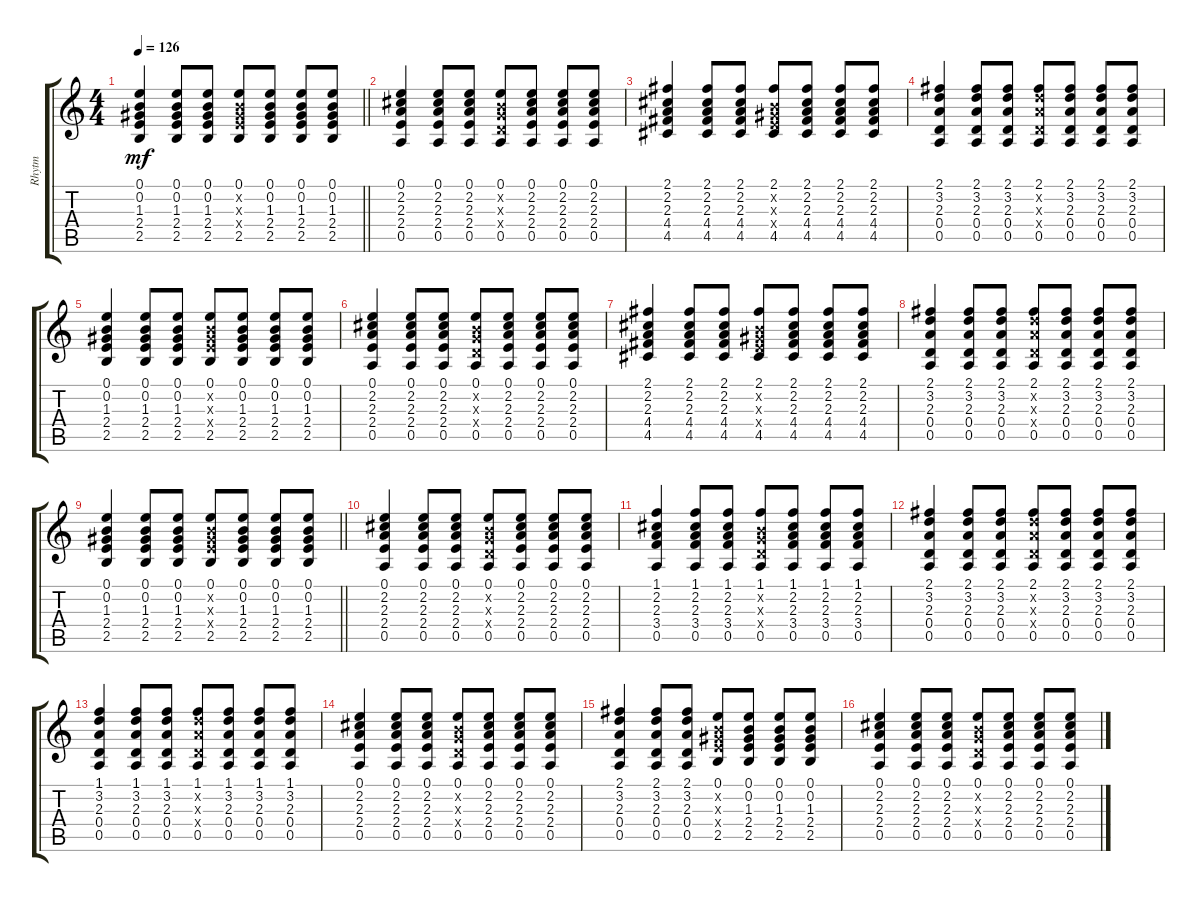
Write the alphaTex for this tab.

\track ("Rhytm" "Rhytm") {instrument electricguitarjazz}
\staff {score tabs}
\tuning (E4 B3 G3 D3 A2 E2) {hide}
\ts (4 4)
\tempo 126
\clef g2
\barLineRight lightlight
\ks c
(0.1 0.2 1.3 2.4 2.5).4{dy mf} (0.1 0.2 1.3 2.4 2.5).8 (0.1 0.2 1.3 2.4 2.5).8 (0.1 0.2{x} 1.3{x} 2.4{x} 2.5).8 (0.1 0.2 1.3 2.4 2.5).8 (0.1 0.2 1.3 2.4 2.5).8 (0.1 0.2 1.3 2.4 2.5).8 |
\section ("" "")
(0.1 2.2 2.3 2.4 0.5).4 (0.1 2.2 2.3 2.4 0.5).8 (0.1 2.2 2.3 2.4 0.5).8 (0.1 0.2{x} 0.3{x} 0.4{x} 0.5).8 (0.1 2.2 2.3 2.4 0.5).8 (0.1 2.2 2.3 2.4 0.5).8 (0.1 2.2 2.3 2.4 0.5).8 |
(2.1 2.2 2.3 4.4 4.5).4 (2.1 2.2 2.3 4.4 4.5).8 (2.1 2.2 2.3 4.4 4.5).8 (2.1 0.2{x} 1.3{x} 2.4{x} 4.5).8 (2.1 2.2 2.3 4.4 4.5).8 (2.1 2.2 2.3 4.4 4.5).8 (2.1 2.2 2.3 4.4 4.5).8 |
(2.1 3.2 2.3 0.4 0.5).4 (2.1 3.2 2.3 0.4 0.5).8 (2.1 3.2 2.3 0.4 0.5).8 (2.1 3.2{x} 2.3{x} 0.4{x} 0.5).8 (2.1 3.2 2.3 0.4 0.5).8 (2.1 3.2 2.3 0.4 0.5).8 (2.1 3.2 2.3 0.4 0.5).8 |
(0.1 0.2 1.3 2.4 2.5).4 (0.1 0.2 1.3 2.4 2.5).8 (0.1 0.2 1.3 2.4 2.5).8 (0.1 0.2{x} 1.3{x} 2.4{x} 2.5).8 (0.1 0.2 1.3 2.4 2.5).8 (0.1 0.2 1.3 2.4 2.5).8 (0.1 0.2 1.3 2.4 2.5).8 |
(0.1 2.2 2.3 2.4 0.5).4 (0.1 2.2 2.3 2.4 0.5).8 (0.1 2.2 2.3 2.4 0.5).8 (0.1 0.2{x} 0.3{x} 0.4{x} 0.5).8 (0.1 2.2 2.3 2.4 0.5).8 (0.1 2.2 2.3 2.4 0.5).8 (0.1 2.2 2.3 2.4 0.5).8 |
(2.1 2.2 2.3 4.4 4.5).4 (2.1 2.2 2.3 4.4 4.5).8 (2.1 2.2 2.3 4.4 4.5).8 (2.1 0.2{x} 1.3{x} 2.4{x} 4.5).8 (2.1 2.2 2.3 4.4 4.5).8 (2.1 2.2 2.3 4.4 4.5).8 (2.1 2.2 2.3 4.4 4.5).8 |
(2.1 3.2 2.3 0.4 0.5).4 (2.1 3.2 2.3 0.4 0.5).8 (2.1 3.2 2.3 0.4 0.5).8 (2.1 3.2{x} 2.3{x} 0.4{x} 0.5).8 (2.1 3.2 2.3 0.4 0.5).8 (2.1 3.2 2.3 0.4 0.5).8 (2.1 3.2 2.3 0.4 0.5).8 |
\barLineRight lightlight
(0.1 0.2 1.3 2.4 2.5).4 (0.1 0.2 1.3 2.4 2.5).8 (0.1 0.2 1.3 2.4 2.5).8 (0.1 0.2{x} 1.3{x} 2.4{x} 2.5).8 (0.1 0.2 1.3 2.4 2.5).8 (0.1 0.2 1.3 2.4 2.5).8 (0.1 0.2 1.3 2.4 2.5).8 |
\section ("" "")
(0.1 2.2 2.3 2.4 0.5).4 (0.1 2.2 2.3 2.4 0.5).8 (0.1 2.2 2.3 2.4 0.5).8 (0.1 0.2{x} 0.3{x} 0.4{x} 0.5).8 (0.1 2.2 2.3 2.4 0.5).8 (0.1 2.2 2.3 2.4 0.5).8 (0.1 2.2 2.3 2.4 0.5).8 |
(1.1 2.2 2.3 3.4 0.5).4 (1.1 2.2 2.3 3.4 0.5).8 (1.1 2.2 2.3 3.4 0.5).8 (1.1 0.2{x} 0.3{x} 0.4{x} 0.5).8 (1.1 2.2 2.3 3.4 0.5).8 (1.1 2.2 2.3 3.4 0.5).8 (1.1 2.2 2.3 3.4 0.5).8 |
(2.1 3.2 2.3 0.4 0.5).4 (2.1 3.2 2.3 0.4 0.5).8 (2.1 3.2 2.3 0.4 0.5).8 (2.1 3.2{x} 2.3{x} 0.4{x} 0.5).8 (2.1 3.2 2.3 0.4 0.5).8 (2.1 3.2 2.3 0.4 0.5).8 (2.1 3.2 2.3 0.4 0.5).8 |
(1.1 3.2 2.3 0.4 0.5).4 (1.1 3.2 2.3 0.4 0.5).8 (1.1 3.2 2.3 0.4 0.5).8 (1.1 3.2{x} 2.3{x} 0.4{x} 0.5).8 (1.1 3.2 2.3 0.4 0.5).8 (1.1 3.2 2.3 0.4 0.5).8 (1.1 3.2 2.3 0.4 0.5).8 |
(0.1 2.2 2.3 2.4 0.5).4 (0.1 2.2 2.3 2.4 0.5).8 (0.1 2.2 2.3 2.4 0.5).8 (0.1 0.2{x} 0.3{x} 0.4{x} 0.5).8 (0.1 2.2 2.3 2.4 0.5).8 (0.1 2.2 2.3 2.4 0.5).8 (0.1 2.2 2.3 2.4 0.5).8 |
(2.1 3.2 2.3 0.4 0.5).4 (2.1 3.2 2.3 0.4 0.5).8 (2.1 3.2 2.3 0.4 0.5).8 (0.1 0.2{x} 1.3{x} 2.4{x} 2.5).8 (0.1 0.2 1.3 2.4 2.5).8 (0.1 0.2 1.3 2.4 2.5).8 (0.1 0.2 1.3 2.4 2.5).8 |
(0.1 2.2 2.3 2.4 0.5).4 (0.1 2.2 2.3 2.4 0.5).8 (0.1 2.2 2.3 2.4 0.5).8 (0.1 0.2{x} 0.3{x} 0.4{x} 0.5).8 (0.1 2.2 2.3 2.4 0.5).8 (0.1 2.2 2.3 2.4 0.5).8 (0.1 2.2 2.3 2.4 0.5).8
